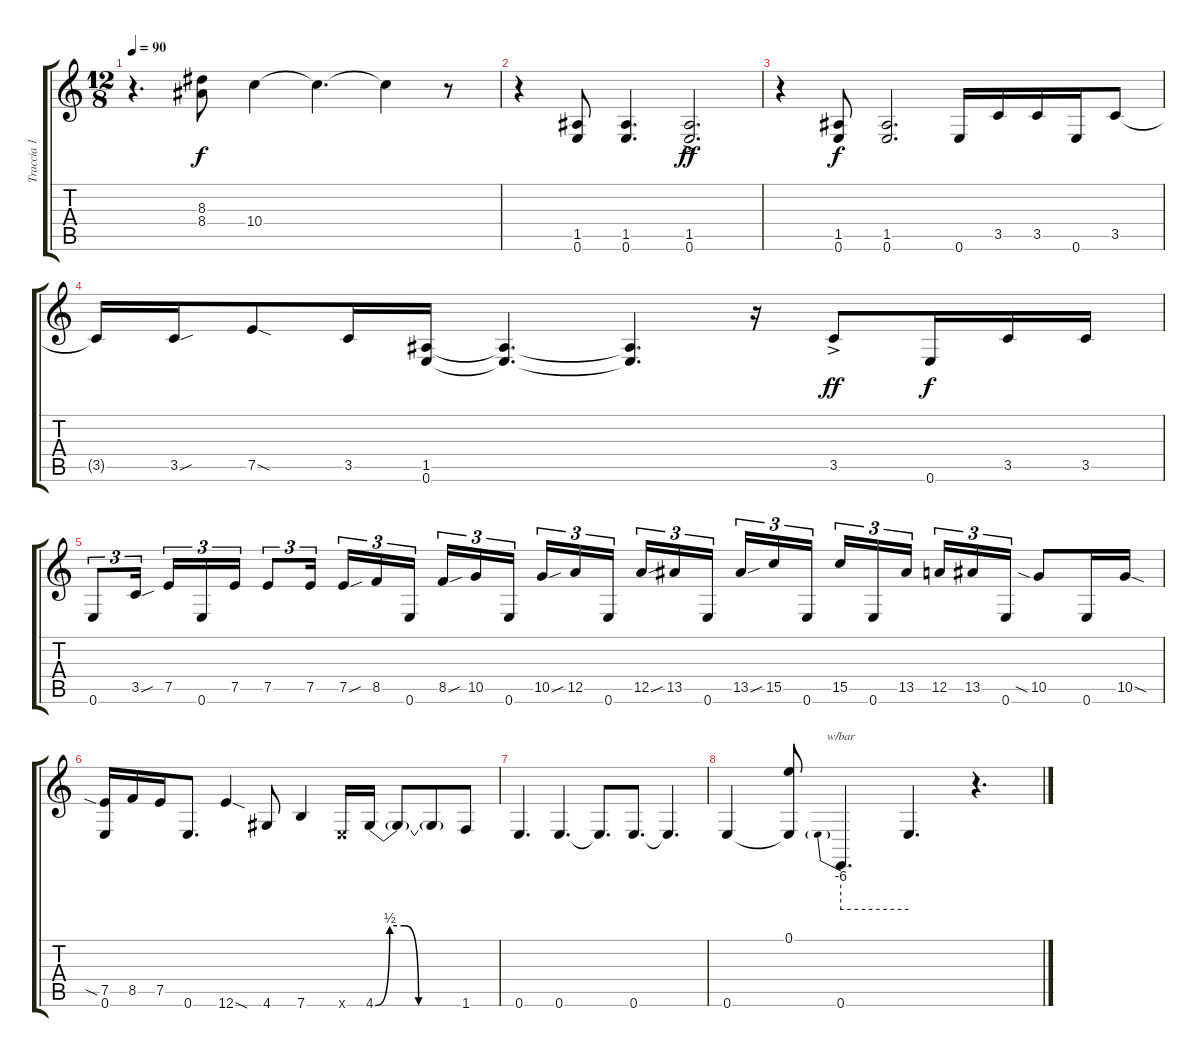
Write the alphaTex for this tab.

\track ("Traccia 1" "Traccia 1") {instrument overdrivenguitar}
\staff {score tabs}
\tuning (E4 B3 G3 D3 A2 E2) {hide}
\ts (12 8)
\tempo 90
\clef g2
\ks c
r.4{d dy f} (8.3 8.4).8 10.4.4 10.4{t}.4{d} 10.4{t}.4 r.8 |
r.4 (1.5 0.6).8 (1.5 0.6).4{d} (1.5{ac} 0.6{ac}).2{d dy ff} |
r.4 (1.5 0.6).8{dy f} (1.5 0.6).2{d} 0.6.16 3.5.16 3.5.16 0.6.16 3.5.8 |
3.5{t}.16 3.5{sou}.16 7.5{sod}.8 3.5.16 (1.5 0.6).16 (1.5{t} 0.6{t}).4{d} (1.5{t} 0.6{t}).4{d} r.16 3.5{ac}.8{dy ff} 0.6.16{dy f} 3.5.16 3.5.16 |
0.6.8{tu (3 2)} 3.5{sou}.16{tu (3 2) beam splitsecondary} 7.5.16{tu (3 2)} 0.6.16{tu (3 2)} 7.5.16{tu (3 2)} 7.5.8{tu (3 2)} 7.5.16{tu (3 2)} 7.5{sou}.16{tu (3 2)} 8.5.16{tu (3 2)} 0.6.16{tu (3 2) beam splitsecondary} 8.5{sou}.16{tu (3 2)} 10.5.16{tu (3 2)} 0.6.16{tu (3 2) beam splitsecondary} 10.5{sou}.16{tu (3 2)} 12.5.16{tu (3 2)} 0.6.16{tu (3 2)} 12.5{sou}.16{tu (3 2)} 13.5.16{tu (3 2)} 0.6.16{tu (3 2) beam splitsecondary} 13.5{sou}.16{tu (3 2)} 15.5.16{tu (3 2)} 0.6.16{tu (3 2) beam splitsecondary} 15.5.16{tu (3 2)} 0.6.16{tu (3 2)} 13.5.16{tu (3 2)} 12.5.16{tu (3 2)} 13.5.16{tu (3 2)} 0.6.16{tu (3 2)} 10.5{sia}.8 0.6.16 10.5{sod}.16 |
(7.5{sia} 0.6).16 8.5.16 7.5.16 0.6.8{d} 12.6{sod}.4 4.6.8 7.6.4 0.6{x}.16 4.6{be (custom 0 0 10 2 20 2 30 0 60 0)}.16 4.6{t}.8 4.6{t}.8 1.6.8 |
0.6.4{d} 0.6.4{d} 0.6{t}.8{d} 0.6.8{d} 0.6{t}.4{d} |
0.6.4 (0.1 0.6{t}).8 0.6.4{d tbe (predive default 0 -24 60 -24)} 0.6{t}.4{d} r.4{d}
